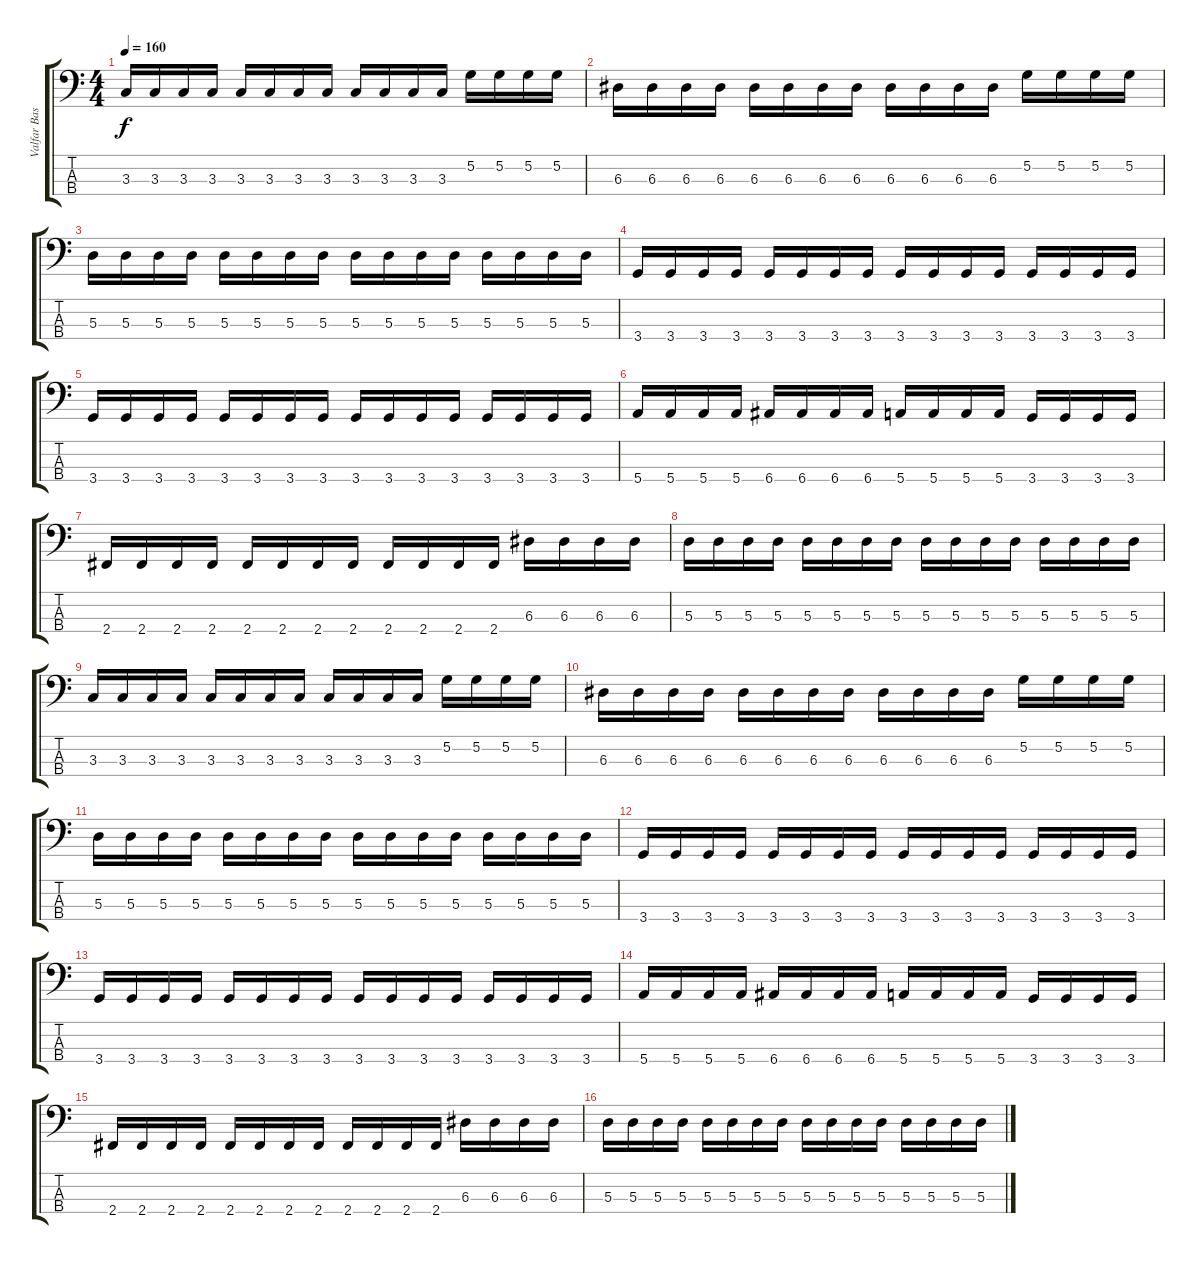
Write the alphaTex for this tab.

\track ("Valfar Bass" "Valfar Bas") {instrument electricbasspick}
\staff {score tabs}
\tuning (G2 D2 A1 E1) {hide}
\ts (4 4)
\tempo 160
\clef f4
\ks c
3.3.16{dy f} 3.3.16 3.3.16 3.3.16 3.3.16 3.3.16 3.3.16 3.3.16 3.3.16 3.3.16 3.3.16 3.3.16 5.2.16 5.2.16 5.2.16 5.2.16 |
6.3.16 6.3.16 6.3.16 6.3.16 6.3.16 6.3.16 6.3.16 6.3.16 6.3.16 6.3.16 6.3.16 6.3.16 5.2.16 5.2.16 5.2.16 5.2.16 |
5.3.16 5.3.16 5.3.16 5.3.16 5.3.16 5.3.16 5.3.16 5.3.16 5.3.16 5.3.16 5.3.16 5.3.16 5.3.16 5.3.16 5.3.16 5.3.16 |
3.4.16 3.4.16 3.4.16 3.4.16 3.4.16 3.4.16 3.4.16 3.4.16 3.4.16 3.4.16 3.4.16 3.4.16 3.4.16 3.4.16 3.4.16 3.4.16 |
3.4.16 3.4.16 3.4.16 3.4.16 3.4.16 3.4.16 3.4.16 3.4.16 3.4.16 3.4.16 3.4.16 3.4.16 3.4.16 3.4.16 3.4.16 3.4.16 |
5.4.16 5.4.16 5.4.16 5.4.16 6.4.16 6.4.16 6.4.16 6.4.16 5.4.16 5.4.16 5.4.16 5.4.16 3.4.16 3.4.16 3.4.16 3.4.16 |
2.4.16 2.4.16 2.4.16 2.4.16 2.4.16 2.4.16 2.4.16 2.4.16 2.4.16 2.4.16 2.4.16 2.4.16 6.3.16 6.3.16 6.3.16 6.3.16 |
5.3.16 5.3.16 5.3.16 5.3.16 5.3.16 5.3.16 5.3.16 5.3.16 5.3.16 5.3.16 5.3.16 5.3.16 5.3.16 5.3.16 5.3.16 5.3.16 |
3.3.16 3.3.16 3.3.16 3.3.16 3.3.16 3.3.16 3.3.16 3.3.16 3.3.16 3.3.16 3.3.16 3.3.16 5.2.16 5.2.16 5.2.16 5.2.16 |
6.3.16 6.3.16 6.3.16 6.3.16 6.3.16 6.3.16 6.3.16 6.3.16 6.3.16 6.3.16 6.3.16 6.3.16 5.2.16 5.2.16 5.2.16 5.2.16 |
5.3.16 5.3.16 5.3.16 5.3.16 5.3.16 5.3.16 5.3.16 5.3.16 5.3.16 5.3.16 5.3.16 5.3.16 5.3.16 5.3.16 5.3.16 5.3.16 |
3.4.16 3.4.16 3.4.16 3.4.16 3.4.16 3.4.16 3.4.16 3.4.16 3.4.16 3.4.16 3.4.16 3.4.16 3.4.16 3.4.16 3.4.16 3.4.16 |
3.4.16 3.4.16 3.4.16 3.4.16 3.4.16 3.4.16 3.4.16 3.4.16 3.4.16 3.4.16 3.4.16 3.4.16 3.4.16 3.4.16 3.4.16 3.4.16 |
5.4.16 5.4.16 5.4.16 5.4.16 6.4.16 6.4.16 6.4.16 6.4.16 5.4.16 5.4.16 5.4.16 5.4.16 3.4.16 3.4.16 3.4.16 3.4.16 |
2.4.16 2.4.16 2.4.16 2.4.16 2.4.16 2.4.16 2.4.16 2.4.16 2.4.16 2.4.16 2.4.16 2.4.16 6.3.16 6.3.16 6.3.16 6.3.16 |
5.3.16 5.3.16 5.3.16 5.3.16 5.3.16 5.3.16 5.3.16 5.3.16 5.3.16 5.3.16 5.3.16 5.3.16 5.3.16 5.3.16 5.3.16 5.3.16
